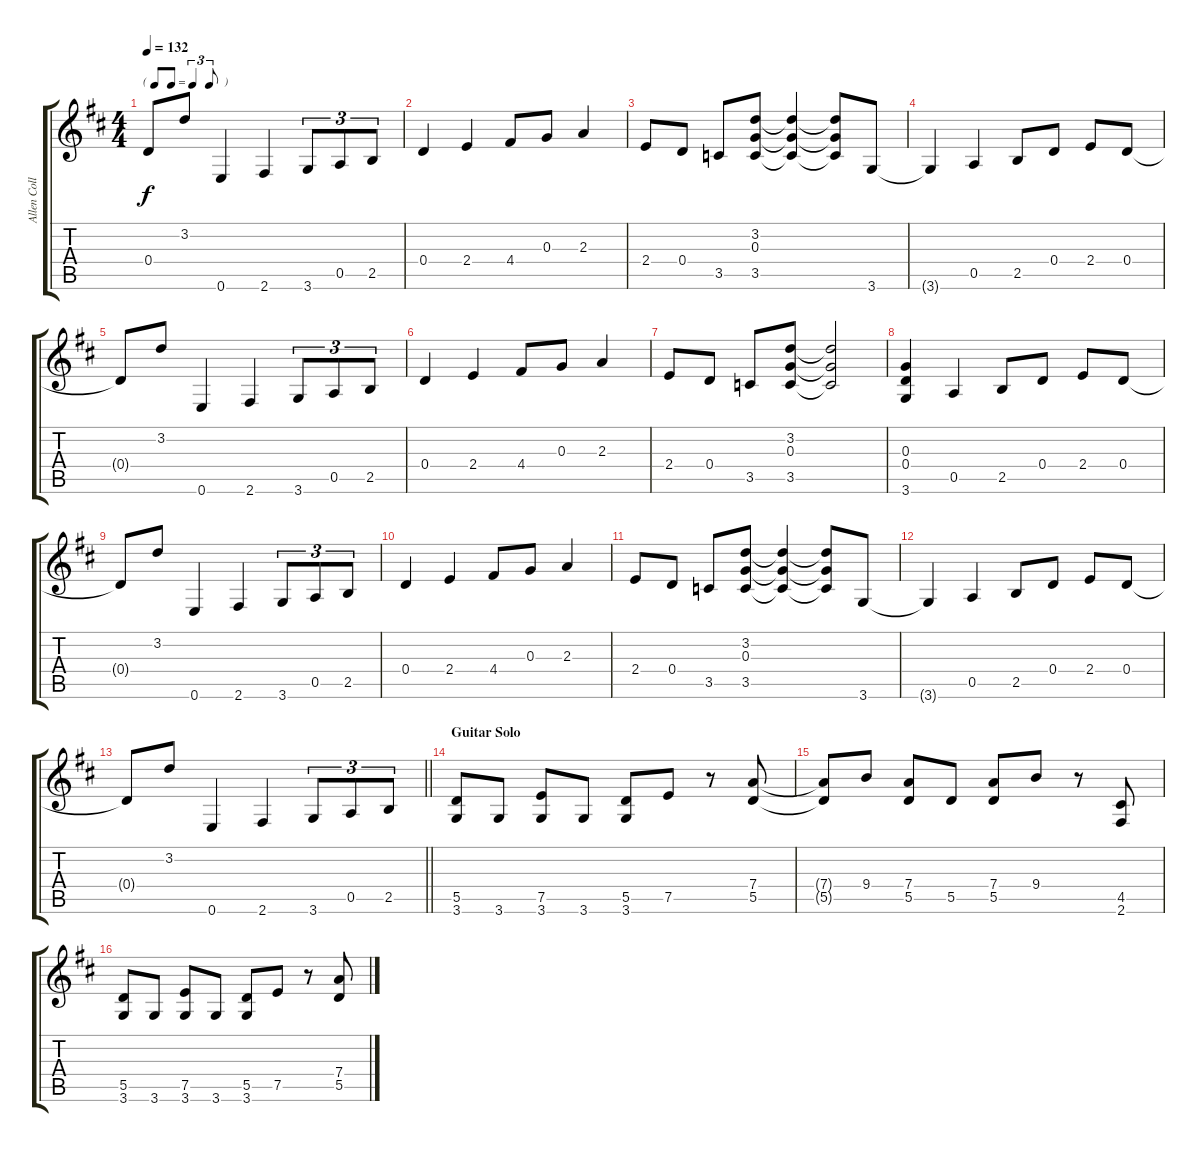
\track ("Allen Collins - Rhythm Guitar" "Allen Coll") {instrument electricguitarmuted}
\staff {score tabs}
\tuning (E4 B3 G3 D3 A2 E2) {hide}
\ts (4 4)
\tf triplet8th
\tempo 132
\clef g2
\ks d
0.4{t}.8{dy f} 3.2.8 0.6.4 2.6.4 3.6.8{tu (3 2)} 0.5.8{tu (3 2)} 2.5.8{tu (3 2)} |
0.4.4 2.4.4 4.4.8 0.3.8 2.3.4 |
2.4.8 0.4.8 3.5.8 (3.2 0.3 3.5).8 (3.2{t} 0.3{t} 3.5{t}).4 (3.2{t} 0.3{t} 3.5{t}).8 3.6.8 |
3.6{t}.4 0.5.4 2.5.8 0.4.8 2.4.8 0.4.8 |
0.4{t}.8 3.2.8 0.6.4 2.6.4 3.6.8{tu (3 2)} 0.5.8{tu (3 2)} 2.5.8{tu (3 2)} |
0.4.4 2.4.4 4.4.8 0.3.8 2.3.4 |
2.4.8 0.4.8 3.5.8 (3.2 0.3 3.5).8 (3.2{t} 0.3{t} 3.5{t}).2 |
(0.3 0.4 3.6).4 0.5.4 2.5.8 0.4.8 2.4.8 0.4.8 |
0.4{t}.8 3.2.8 0.6.4 2.6.4 3.6.8{tu (3 2)} 0.5.8{tu (3 2)} 2.5.8{tu (3 2)} |
0.4.4 2.4.4 4.4.8 0.3.8 2.3.4 |
2.4.8 0.4.8 3.5.8 (3.2 0.3 3.5).8 (3.2{t} 0.3{t} 3.5{t}).4 (3.2{t} 0.3{t} 3.5{t}).8 3.6.8 |
3.6{t}.4 0.5.4 2.5.8 0.4.8 2.4.8 0.4.8 |
\barLineRight lightlight
0.4{t}.8 3.2.8 0.6.4 2.6.4 3.6.8{tu (3 2)} 0.5.8{tu (3 2)} 2.5.8{tu (3 2)} |
\section ("" "Guitar Solo")
(5.5 3.6).8 3.6.8 (7.5 3.6).8 3.6.8 (5.5 3.6).8 7.5.8 r.8 (7.4 5.5).8 |
(7.4{t} 5.5{t}).8 9.4.8 (7.4 5.5).8 5.5.8 (7.4 5.5).8 9.4.8 r.8 (4.5 2.6).8 |
(5.5 3.6).8 3.6.8 (7.5 3.6).8 3.6.8 (5.5 3.6).8 7.5.8 r.8 (7.4 5.5).8
